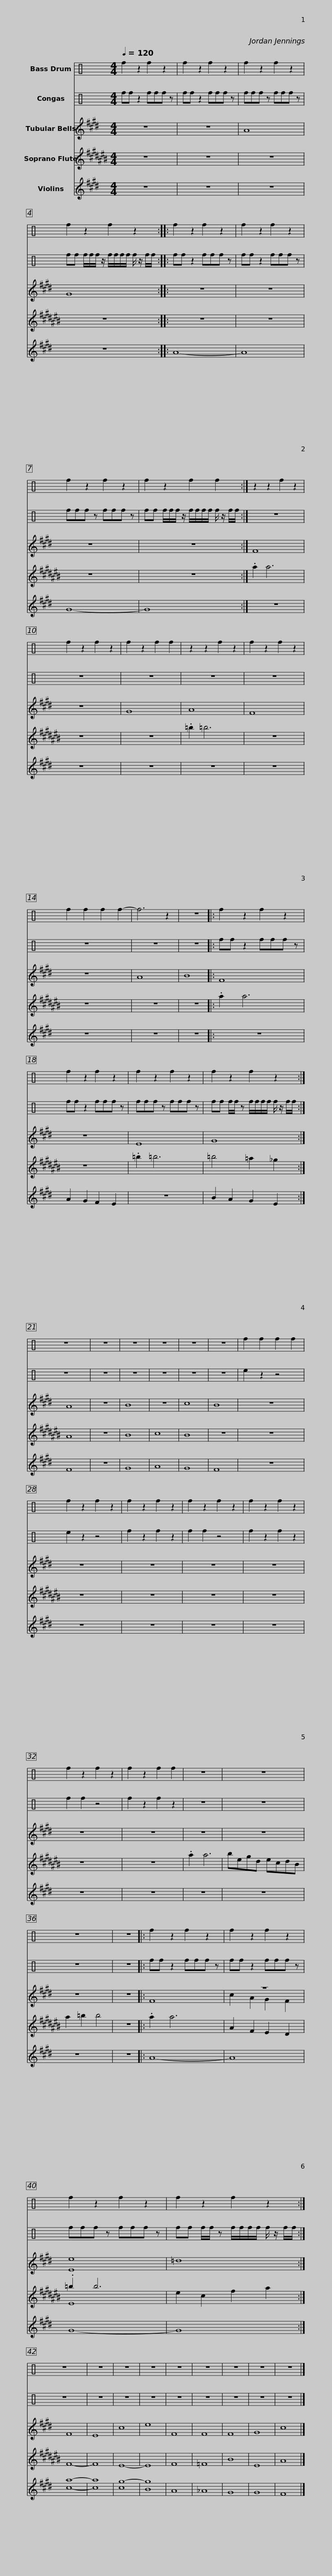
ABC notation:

X:1
%%score 1 2 ( 3 4 ) ( 5 6 ) 7
L:1/8
Q:1/4=120
M:4/4
I:linebreak $
K:C
V:1 perc
K:none
V:2 perc
K:none
V:3 treble
V:4 treble
V:5 treble transpose=3
V:6 treble transpose="3 "
V:7 treble
V:1
 f2 z2 f2 z2 | f2 z2 f2 z2 | f2 z2 f2 z2 | f2 z2 f2 z2 ::$ f2 z2 f2 z2 | %5
 f2 z2 f2 z2 | f2 z2 f2 z2 | f2 z2 f2 f2 :|$ z2 z2 f2 z2 | f2 z2 f2 z2 | %10
 f2 z2 f2 f2 | z2 z2 f2 z2 | f2 z2 f2 z2 | f2 f2 f2 f2- | f6 z2 | %15
 z8 |:$ f2 z2 f2 z2 | f2 z2 f2 z2 | f2 z2 f2 z2 | f2 z2 f2 z2 :| %20
 z8 |$ z8 | z8 | z8 | z8 | %25
 z8 | f2 f2 f2 f2 | f2 z2 f2 z2 | f2 z2 f2 z2 | f2 z2 f2 z2 | %30
 f2 z2 f2 z2 | f2 z2 f2 z2 |$ f2 z2 f2 f2 | z8 | z8 | %35
 z8 | z8 |: f2 z2 f2 z2 | f2 z2 f2 z2 |$ f2 z2 f2 z2 | %40
 f2 z2 f2 z2 :| z8 | z8 | z8 | z8 | %45
 z8 | z8 | z8 |$ z8 | z8 |] %50
V:2
 ff z2 fff z | ff z2 fff z | fff z fff z | ff f/f/f/ z/ f/f/f/f/ f/ z/ f/f/ ::$ ff z2 fff z | %5
 ff z2 fff z | fff z fff z | ff f/f/f/ z/ f/f/f/f/ f/ z/ f/f/ :|$ z8 | z8 | %10
 z8 | z8 | z8 | z8 | z8 | %15
 z8 |:$ ff z2 fff z | ff z2 fff z | fff z fff z | ff f/f/ z f/f/f/f/ f/ z/ f/f/ :| %20
 z8 |$ z8 | z8 | z8 | z8 | %25
 z8 | e2 z2 z4 | e2 z2 z4 | f2 z2 f2 z2 | f2 f2 z4 | %30
 f2 z2 f2 z2 | f2 f2 z4 |$ f2 z2 f2 z2 | z8 | z8 | %35
 z8 | z8 |: ff z2 fff z | ff z2 fff z |$ fff z fff z | %40
 ff f/f/ z f/f/f/f/ f/ z/ f/f/ :| z8 | z8 | z8 | z8 | %45
 z8 | z8 | z8 |$ z8 | z8 |] %50
V:3
[K:E] z8 | z8 | A8 | G8 ::$ z8 | %5
 z8 | z8 | z8 :|$ F8 | z8 | %10
 G8 | A8 | F8 | z8 | A8 | %15
 B8 |:$ F8 | z8 | E8 | G8 :| %20
 A8 |$ z8 | B8 | z8 | c8 | %25
 B8 | z8 | z8 | z8 | z8 | %30
 z8 | z8 |$ z8 | z8 | z8 | %35
 z8 | z8 |: F8 | z8 |$ e8 | %40
 =d8 :| F8 | E8 | c8 | e8 | %45
 F8 | F8 | F8 |$ G8 | c8 |] %50
V:4
[K:E] x8 | x8 | x8 | x8 ::$ x8 | %5
 x8 | x8 | x8 :|$ x8 | x8 | %10
 x8 | x8 | x8 | x8 | x8 | %15
 x8 |:$ x8 | x8 | x8 | x8 :| %20
 x8 |$ x8 | x8 | x8 | x8 | %25
 x8 | x8 | x8 | x8 | x8 | %30
 x8 | x8 |$ x8 | x8 | x8 | %35
 x8 | x8 |: x8 | c2 A2 G2 F2 |$ E8 | %40
 x8 :| x8 | x8 | x8 | x8 | %45
 x8 | x8 | x8 |$ x8 | x8 |] %50
V:5
[K:C#] z8 | z8 | z8 | z8 ::$ z8 | %5
 z8 | z8 | z8 :|$ .a2 a6 | z8 | %10
 z8 | .=b2 =b6 | z8 | z8 | z8 | %15
 z8 |:$ .a2 a6 | z8 | .=b2 =b6 | =b4 =a2 _g2 :| %20
 A8 |$ z8 | B8 | c8 | B8 | %25
 z8 | z8 | z8 | z8 | z8 | %30
 z8 | z8 |$ z8 | .a2 a6 | begd ecdB | %35
 a2 =b2 b4 | z8 |: .a2 a6 | A2 F2 E2 D2 |$ .=b2 b6 | %40
 e2 c2 f2 a2 :| F8- | F8 | E8- | E8 | %45
 F8 | =F8 | B8 |$ E8 | A8 |] %50
V:6
[K:C#] x8 | x8 | x8 | x8 ::$ x8 | %5
 x8 | x8 | x8 :|$ x8 | x8 | %10
 x8 | x8 | x8 | x8 | x8 | %15
 x8 |:$ x8 | x8 | x8 | x8 :| %20
 x8 |$ x8 | x8 | x8 | x8 | %25
 x8 | x8 | x8 | x8 | x8 | %30
 x8 | x8 |$ x8 | x8 | x8 | %35
 x8 | x8 |: x8 | x8 |$ E8 | %40
 x8 :| x8 | x8 | x8 | x8 | %45
 x8 | x8 | x8 |$ x8 | x8 |] %50
V:7
[K:E] z8 | z8 | z8 | z8 ::$ A8- | %5
 A8 | G8- | G8 :|$ z8 | z8 | %10
 z8 | z8 | z8 | z8 | z8 | %15
 z8 |:$ z8 | A2 G2 F2 E2 | z8 | B2 A2 G2 E2 :| %20
 F8 |$ z8 | G8 | A8 | G8 | %25
 F8 | z8 | z8 | z8 | z8 | %30
 z8 | z8 |$ z8 | z8 | z8 | %35
 z8 | z8 |: A8- | A8 |$ G8- | %40
 G8 :| [ca]8- | [ca]8 | [cg-]8 | [Bg]8 | %45
 A8 | _A8 | G8 |$ G8 | F8 |] %50
